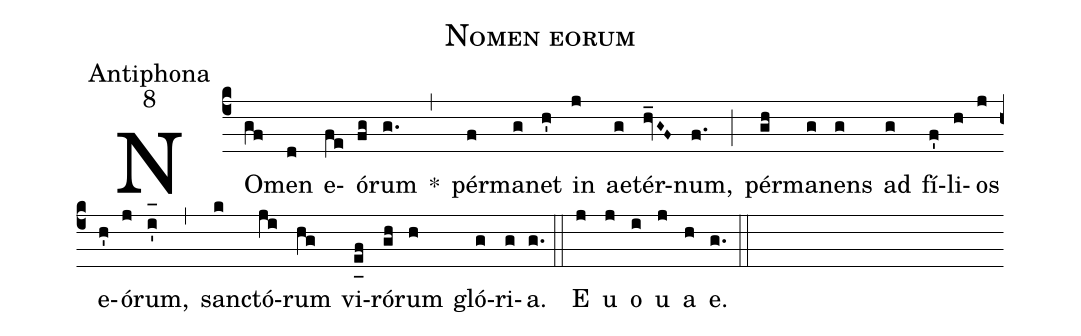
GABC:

name:Nomen eorum;
office-part:Antiphona;
mode:8;
%%
(c4) NO(gf)men(d) e(fe)ó(fg)rum(g.) *(,) pér(f)ma(g)net(h') in(j) ae(g)tér(hv_G~F~)num,(f.) (;) pér(gh)ma(g)nens(g) ad(g) fí(f')li(h)os(j) e(h')ó(j)rum,(i'_[oh:h]) (,) san(k)ctó(ji)rum(hg) vi(e_[uh:l]f)ró(gh)rum(h) gló(g)ri(g)a.(g.) (::) <eu>E(j) u(j) o(i) u(j) a(h) e.</eu>(g.) (::)
